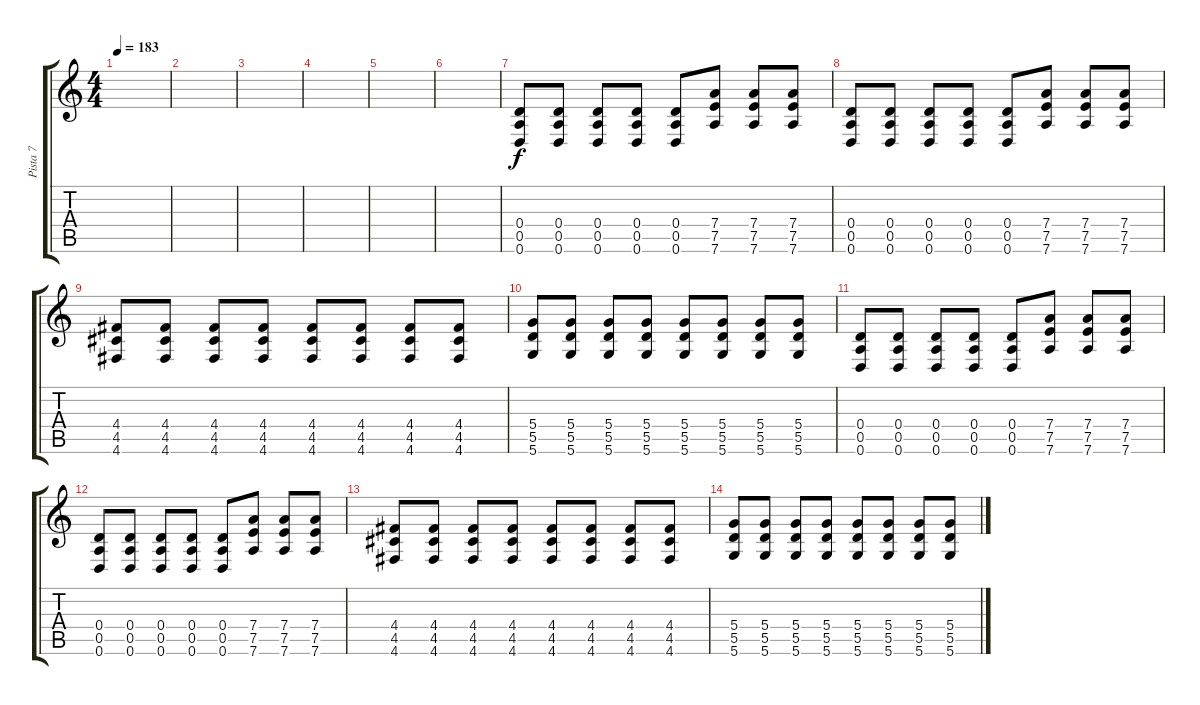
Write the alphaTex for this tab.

\track ("Pista 7" "Pista 7") {instrument overdrivenguitar}
\staff {score tabs}
\tuning (E4 B3 G3 D3 A2 D2) {hide}
\ts (4 4)
\tempo 183
\clef g2
\ks c
|
|
|
|
|
|
(0.4 0.5 0.6).8 (0.4 0.5 0.6).8 (0.4 0.5 0.6).8 (0.4 0.5 0.6).8 (0.4 0.5 0.6).8 (7.4 7.5 7.6).8 (7.4 7.5 7.6).8 (7.4 7.5 7.6).8 |
(0.4 0.5 0.6).8 (0.4 0.5 0.6).8 (0.4 0.5 0.6).8 (0.4 0.5 0.6).8 (0.4 0.5 0.6).8 (7.4 7.5 7.6).8 (7.4 7.5 7.6).8 (7.4 7.5 7.6).8 |
(4.4 4.5 4.6).8 (4.4 4.5 4.6).8 (4.4 4.5 4.6).8 (4.4 4.5 4.6).8 (4.4 4.5 4.6).8 (4.4 4.5 4.6).8 (4.4 4.5 4.6).8 (4.4 4.5 4.6).8 |
(5.4 5.5 5.6).8 (5.4 5.5 5.6).8 (5.4 5.5 5.6).8 (5.4 5.5 5.6).8 (5.4 5.5 5.6).8 (5.4 5.5 5.6).8 (5.4 5.5 5.6).8 (5.4 5.5 5.6).8 |
(0.4 0.5 0.6).8 (0.4 0.5 0.6).8 (0.4 0.5 0.6).8 (0.4 0.5 0.6).8 (0.4 0.5 0.6).8 (7.4 7.5 7.6).8 (7.4 7.5 7.6).8 (7.4 7.5 7.6).8 |
(0.4 0.5 0.6).8 (0.4 0.5 0.6).8 (0.4 0.5 0.6).8 (0.4 0.5 0.6).8 (0.4 0.5 0.6).8 (7.4 7.5 7.6).8 (7.4 7.5 7.6).8 (7.4 7.5 7.6).8 |
(4.4 4.5 4.6).8 (4.4 4.5 4.6).8 (4.4 4.5 4.6).8 (4.4 4.5 4.6).8 (4.4 4.5 4.6).8 (4.4 4.5 4.6).8 (4.4 4.5 4.6).8 (4.4 4.5 4.6).8 |
(5.4 5.5 5.6).8 (5.4 5.5 5.6).8 (5.4 5.5 5.6).8 (5.4 5.5 5.6).8 (5.4 5.5 5.6).8 (5.4 5.5 5.6).8 (5.4 5.5 5.6).8 (5.4 5.5 5.6).8
